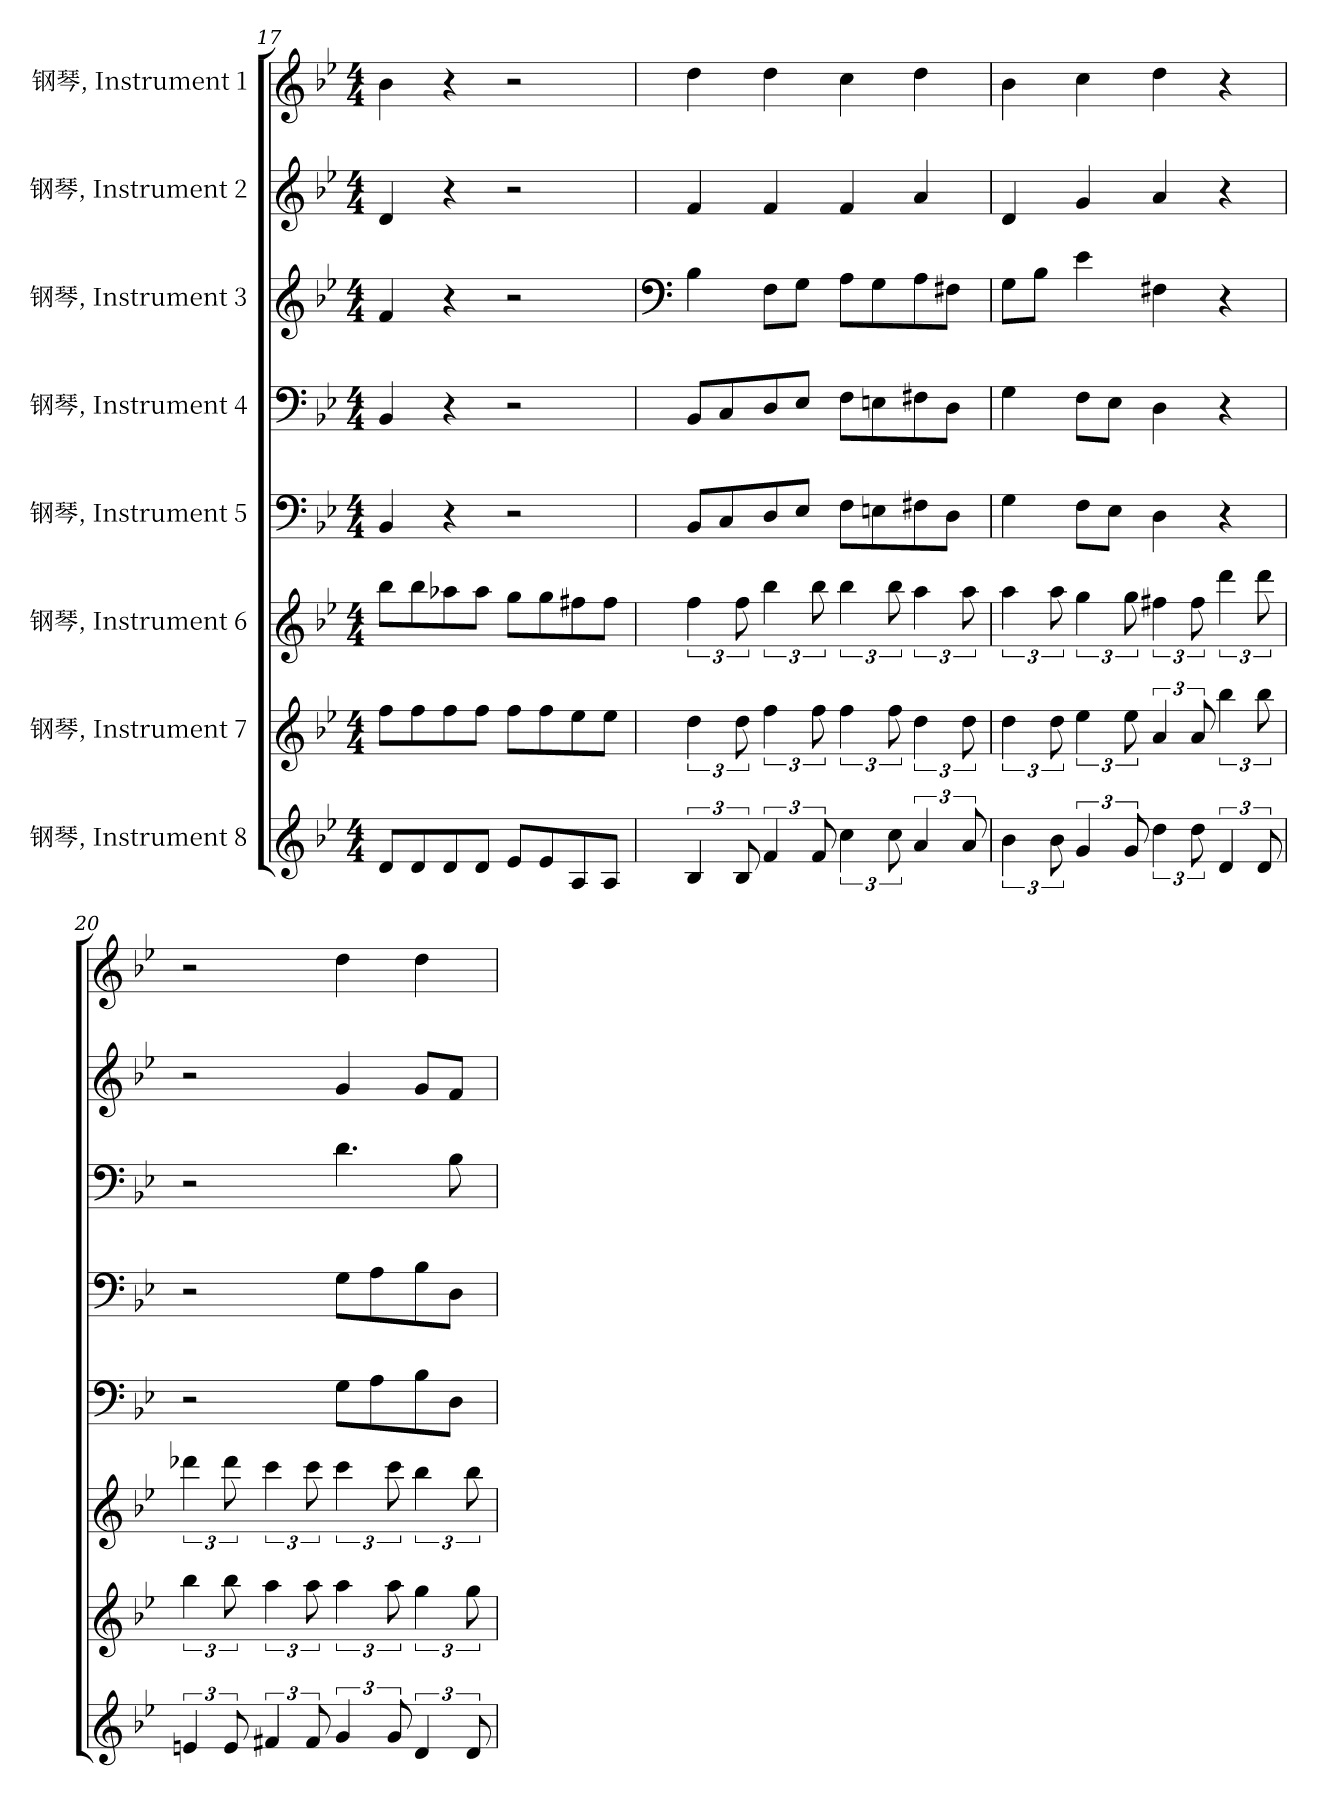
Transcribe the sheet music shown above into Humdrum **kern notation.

**kern	**kern	**kern	**kern	**kern	**kern	**kern	**kern
*part8	*part7	*part6	*part5	*part4	*part3	*part2	*part1
*staff8	*staff7	*staff6	*staff5	*staff4	*staff3	*staff2	*staff1
*I"钢琴, Instrument 8	*I"钢琴, Instrument 7	*I"钢琴, Instrument 6	*I"钢琴, Instrument 5	*I"钢琴, Instrument 4	*I"钢琴, Instrument 3	*I"钢琴, Instrument 2	*I"钢琴, Instrument 1
!!LO:PB:g=z
*clefG2	*clefG2	*clefG2	*clefF4	*clefF4	*clefG2	*clefG2	*clefG2
*k[b-e-]	*k[b-e-]	*k[b-e-]	*k[b-e-]	*k[b-e-]	*k[b-e-]	*k[b-e-]	*k[b-e-]
*M4/4	*M4/4	*M4/4	*M4/4	*M4/4	*M4/4	*M4/4	*M4/4
=17	=17	=17	=17	=17	=17	=17	=17
8d/L	8ff\L	8bb-\L	4BB-/	4BB-/	4f/	4d/	4b-\
8d/	8ff\	8bb-\	.	.	.	.	.
8d/	8ff\	8aa-X\	4r	4r	4r	4r	4r
8d/J	8ff\J	8aa-\J	.	.	.	.	.
8e-/L	8ff\L	8gg\L	2r	2r	2r	2r	2r
8e-/	8ff\	8gg\	.	.	.	.	.
8A/	8ee-\	8ff#X\	.	.	.	.	.
8A/J	8ee-\J	8ff#\J	.	.	.	.	.
=18	=18	=18	=18	=18	=18	=18	=18
*	*	*	*	*	*clefF4	*	*
6B-/	6dd\	6ff\	8BB-/L	8BB-/L	4B-\	4f/	4dd\
.	.	.	8C/	8C/	.	.	.
12B-/	12dd\	12ff\	.	.	.	.	.
6f/	6ff\	6bb-\	8D/	8D/	8F\L	4f/	4dd\
.	.	.	8E-/J	8E-/J	8G\J	.	.
12f/	12ff\	12bb-\	.	.	.	.	.
6cc\	6ff\	6bb-\	8F\L	8F\L	8A\L	4f/	4cc\
.	.	.	8En\	8En\	8G\	.	.
12cc\	12ff\	12bb-\	.	.	.	.	.
6a/	6dd\	6aa\	8F#X\	8F#X\	8A\	4a/	4dd\
.	.	.	8D\J	8D\J	8F#X\J	.	.
12a/	12dd\	12aa\	.	.	.	.	.
=19	=19	=19	=19	=19	=19	=19	=19
6b-\	6dd\	6aa\	4G\	4G\	8G\L	4d/	4b-\
.	.	.	.	.	8B-\J	.	.
12b-\	12dd\	12aa\	.	.	.	.	.
6g/	6ee-\	6gg\	8F\L	8F\L	4e-\	4g/	4cc\
.	.	.	8E-\J	8E-\J	.	.	.
12g/	12ee-\	12gg\	.	.	.	.	.
6dd\	6a/	6ff#X\	4D\	4D\	4F#X\	4a/	4dd\
12dd\	12a/	12ff#\	.	.	.	.	.
6d/	6bb-\	6ddd\	4r	4r	4r	4r	4r
12d/	12bb-\	12ddd\	.	.	.	.	.
!!LO:PB:g=z
=20	=20	=20	=20	=20	=20	=20	=20
6en/	6bb-\	6ddd-X\	2r	2r	2r	2r	2r
12e/	12bb-\	12ddd-\	.	.	.	.	.
6f#X/	6aa\	6ccc\	.	.	.	.	.
12f#/	12aa\	12ccc\	.	.	.	.	.
6g/	6aa\	6ccc\	8G\L	8G\L	4.d\	4g/	4dd\
.	.	.	8A\	8A\	.	.	.
12g/	12aa\	12ccc\	.	.	.	.	.
6d/	6gg\	6bb-\	8B-\	8B-\	.	8g/L	4dd\
.	.	.	8D\J	8D\J	8B-\	8f/J	.
12d/	12gg\	12bb-\	.	.	.	.	.
=	=	=	=	=	=	=	=
*-	*-	*-	*-	*-	*-	*-	*-
